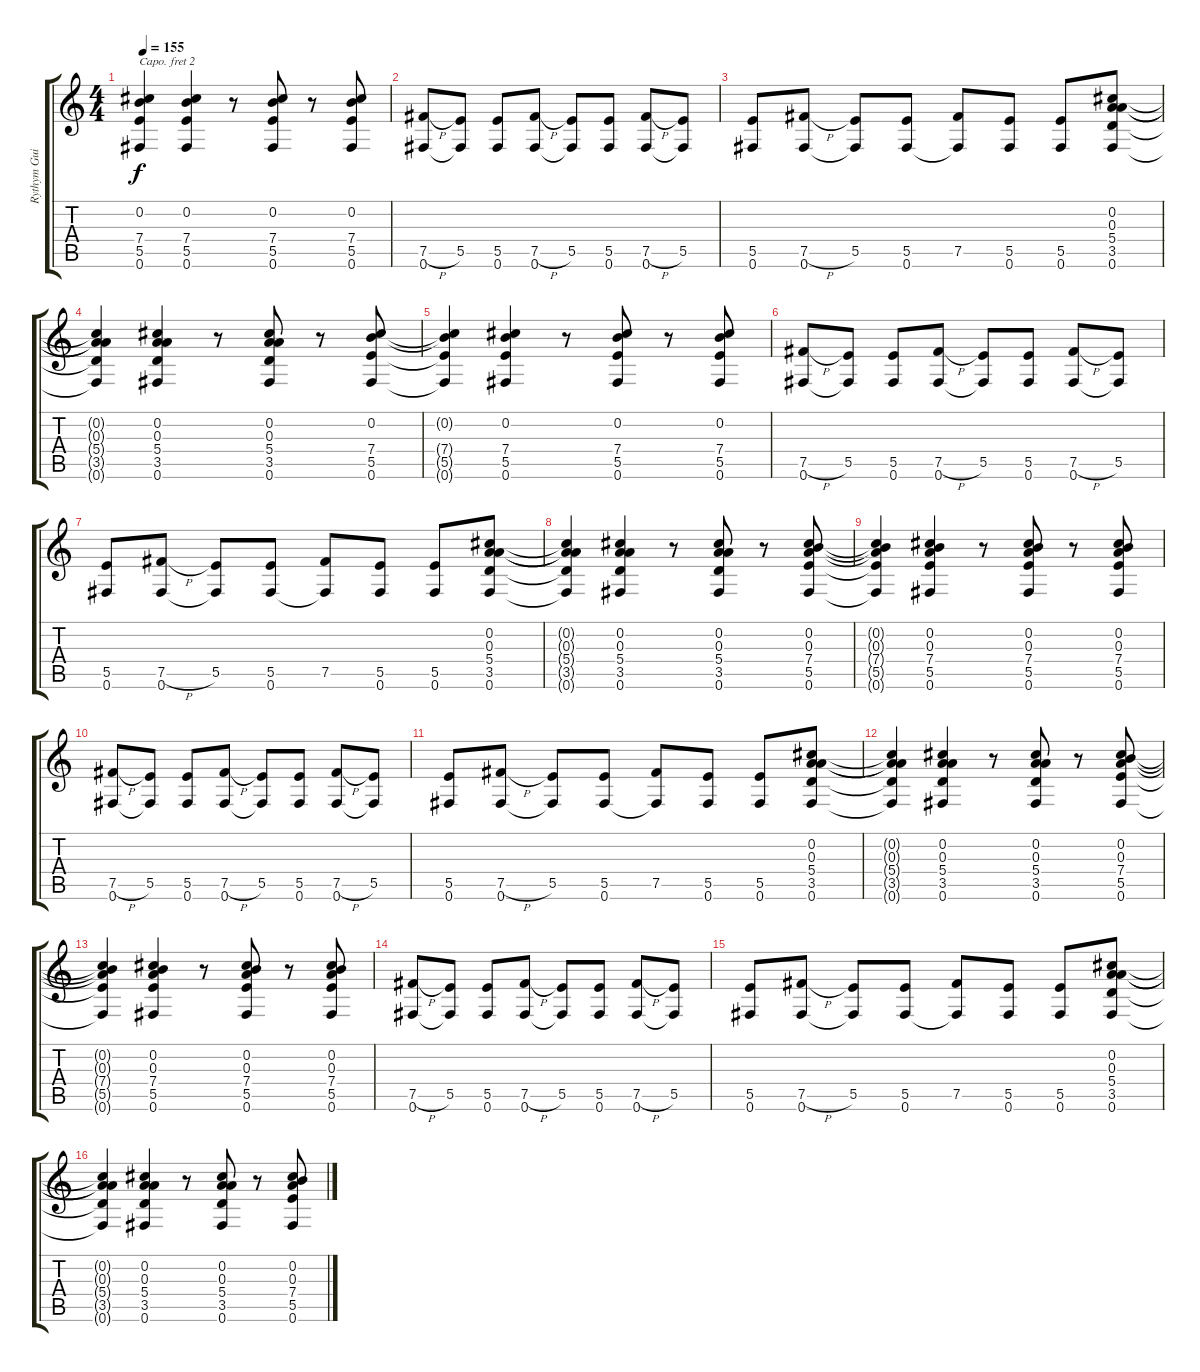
\track ("Rythym Guitar" "Rythym Gui") {instrument electricguitarclean}
\staff {score tabs}
\capo 2
\tuning (E4 B3 G3 D3 A2 E2) {hide}
\ts (4 4)
\tempo 155
\clef g2
\ks c
(0.2{t} 7.4{t} 5.5{t} 0.6{t}).4{dy f} (0.2 7.4 5.5 0.6).4 r.8 (0.2 7.4 5.5 0.6).8 r.8 (0.2 7.4 5.5 0.6).8 |
(7.5{h} 0.6).8 (5.5 0.6{t}).8 (5.5 0.6).8 (7.5{h} 0.6).8 (5.5 0.6{t}).8 (5.5 0.6).8 (7.5{h} 0.6).8 (5.5 0.6{t}).8 |
(5.5 0.6).8 (7.5{h} 0.6).8 (5.5 0.6{t}).8 (5.5 0.6).8 (7.5 0.6{t}).8 (5.5 0.6).8 (5.5 0.6).8 (0.2 0.3 5.4 3.5 0.6).8 |
(0.2{t} 0.3{t} 5.4{t} 3.5{t} 0.6{t}).4 (0.2 0.3 5.4 3.5 0.6).4 r.8 (0.2 0.3 5.4 3.5 0.6).8 r.8 (0.2 7.4 5.5 0.6).8 |
(0.2{t} 7.4{t} 5.5{t} 0.6{t}).4 (0.2 7.4 5.5 0.6).4 r.8 (0.2 7.4 5.5 0.6).8 r.8 (0.2 7.4 5.5 0.6).8 |
(7.5{h} 0.6).8{instrument electricguitarclean} (5.5 0.6{t}).8 (5.5 0.6).8 (7.5{h} 0.6).8 (5.5 0.6{t}).8 (5.5 0.6).8 (7.5{h} 0.6).8 (5.5 0.6{t}).8 |
(5.5 0.6).8 (7.5{h} 0.6).8 (5.5 0.6{t}).8 (5.5 0.6).8 (7.5 0.6{t}).8 (5.5 0.6).8 (5.5 0.6).8 (0.2 0.3 5.4 3.5 0.6).8 |
(0.2{t} 0.3{t} 5.4{t} 3.5{t} 0.6{t}).4 (0.2 0.3 5.4 3.5 0.6).4 r.8 (0.2 0.3 5.4 3.5 0.6).8 r.8 (0.2 0.3 7.4 5.5 0.6).8 |
(0.2{t} 0.3{t} 7.4{t} 5.5{t} 0.6{t}).4 (0.2 0.3 7.4 5.5 0.6).4 r.8 (0.2 0.3 7.4 5.5 0.6).8 r.8 (0.2 0.3 7.4 5.5 0.6).8 |
(7.5{h} 0.6).8 (5.5 0.6{t}).8 (5.5 0.6).8 (7.5{h} 0.6).8 (5.5 0.6{t}).8 (5.5 0.6).8 (7.5{h} 0.6).8 (5.5 0.6{t}).8 |
(5.5 0.6).8 (7.5{h} 0.6).8 (5.5 0.6{t}).8 (5.5 0.6).8 (7.5 0.6{t}).8 (5.5 0.6).8 (5.5 0.6).8 (0.2 0.3 5.4 3.5 0.6).8 |
(0.2{t} 0.3{t} 5.4{t} 3.5{t} 0.6{t}).4 (0.2 0.3 5.4 3.5 0.6).4 r.8 (0.2 0.3 5.4 3.5 0.6).8 r.8 (0.2 0.3 7.4 5.5 0.6).8 |
(0.2{t} 0.3{t} 7.4{t} 5.5{t} 0.6{t}).4 (0.2 0.3 7.4 5.5 0.6).4 r.8 (0.2 0.3 7.4 5.5 0.6).8 r.8 (0.2 0.3 7.4 5.5 0.6).8 |
(7.5{h} 0.6).8 (5.5 0.6{t}).8 (5.5 0.6).8 (7.5{h} 0.6).8 (5.5 0.6{t}).8 (5.5 0.6).8 (7.5{h} 0.6).8 (5.5 0.6{t}).8 |
(5.5 0.6).8 (7.5{h} 0.6).8 (5.5 0.6{t}).8 (5.5 0.6).8 (7.5 0.6{t}).8 (5.5 0.6).8 (5.5 0.6).8 (0.2 0.3 5.4 3.5 0.6).8 |
(0.2{t} 0.3{t} 5.4{t} 3.5{t} 0.6{t}).4 (0.2 0.3 5.4 3.5 0.6).4 r.8 (0.2 0.3 5.4 3.5 0.6).8 r.8 (0.2 0.3 7.4 5.5 0.6).8
